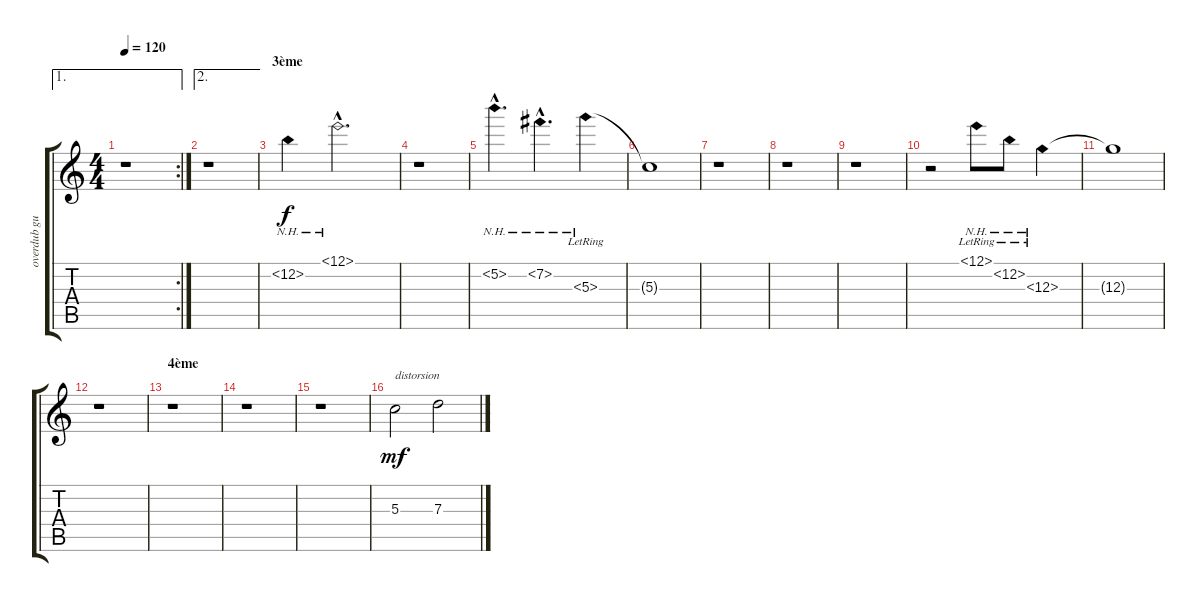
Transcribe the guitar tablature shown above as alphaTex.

\track ("overdub guitare" "overdub gu") {instrument electricguitarmuted}
\staff {score tabs}
\tuning (E4 B3 G3 D3 A2 E2) {hide}
\ae 1
\rc 2
\ts (4 4)
\tempo 120
\clef g2
\ks c
r.1{dy f} |
\ae 2
r.1 |
\section ("" "3ème")
12.2{nh}.4 12.1{nh hac}.2{d} |
r.1 |
5.2{nh hac}.4{d} 7.2{nh hac}.4{d} 5.3{nh lr}.4 |
5.3{t}.1 |
r.1 |
r.1 |
r.1 |
r.2 12.1{nh lr}.8 12.2{nh lr}.8 12.3{nh lr}.4 |
12.3{t}.1 |
r.1 |
\section ("" "4ème")
r.1 |
r.1 |
r.1 |
5.3.2{txt "distorsion" dy mf instrument overdrivenguitar} 7.3.2
